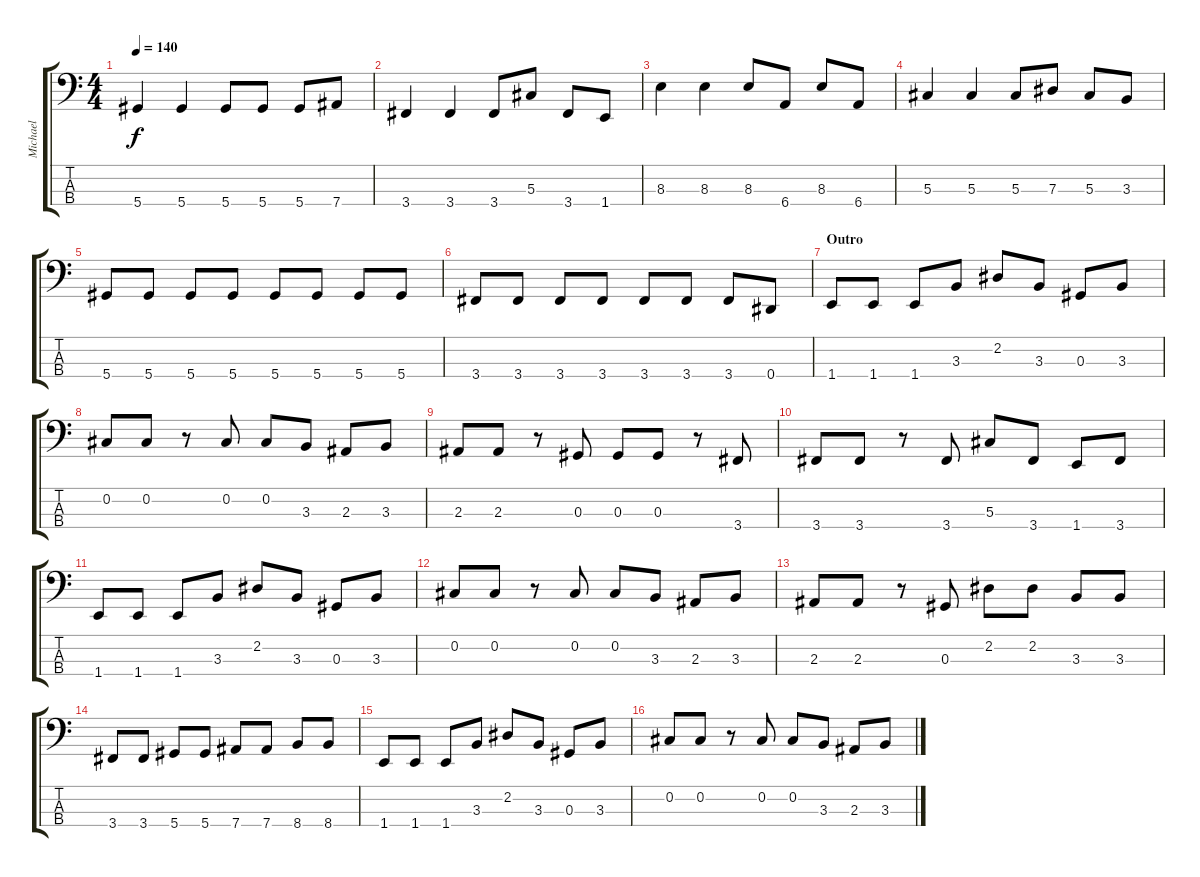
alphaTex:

\track ("Michael" "Michael") {instrument electricbassfinger}
\staff {score tabs}
\tuning (Gb2 Db2 Ab1 Eb1) {hide}
\ts (4 4)
\tempo 140
\clef f4
\ks c
5.4.4{dy f} 5.4.4 5.4.8 5.4.8 5.4.8 7.4.8 |
3.4.4 3.4.4 3.4.8 5.3.8 3.4.8 1.4.8 |
8.3.4 8.3.4 8.3.8 6.4.8 8.3.8 6.4.8 |
5.3.4 5.3.4 5.3.8 7.3.8 5.3.8 3.3.8 |
5.4.8 5.4.8 5.4.8 5.4.8 5.4.8 5.4.8 5.4.8 5.4.8 |
3.4.8 3.4.8 3.4.8 3.4.8 3.4.8 3.4.8 3.4.8 0.4.8 |
\section ("" "Outro")
1.4.8 1.4.8 1.4.8 3.3.8 2.2.8 3.3.8 0.3.8 3.3.8 |
0.2.8 0.2.8 r.8 0.2.8 0.2.8 3.3.8 2.3.8 3.3.8 |
2.3.8 2.3.8 r.8 0.3.8 0.3.8 0.3.8 r.8 3.4.8 |
3.4.8 3.4.8 r.8 3.4.8 5.3.8 3.4.8 1.4.8 3.4.8 |
1.4.8 1.4.8 1.4.8 3.3.8 2.2.8 3.3.8 0.3.8 3.3.8 |
0.2.8 0.2.8 r.8 0.2.8 0.2.8 3.3.8 2.3.8 3.3.8 |
2.3.8 2.3.8 r.8 0.3.8 2.2.8 2.2.8 3.3.8 3.3.8 |
3.4.8 3.4.8 5.4.8 5.4.8 7.4.8 7.4.8 8.4.8 8.4.8 |
1.4.8 1.4.8 1.4.8 3.3.8 2.2.8 3.3.8 0.3.8 3.3.8 |
0.2.8 0.2.8 r.8 0.2.8 0.2.8 3.3.8 2.3.8 3.3.8
